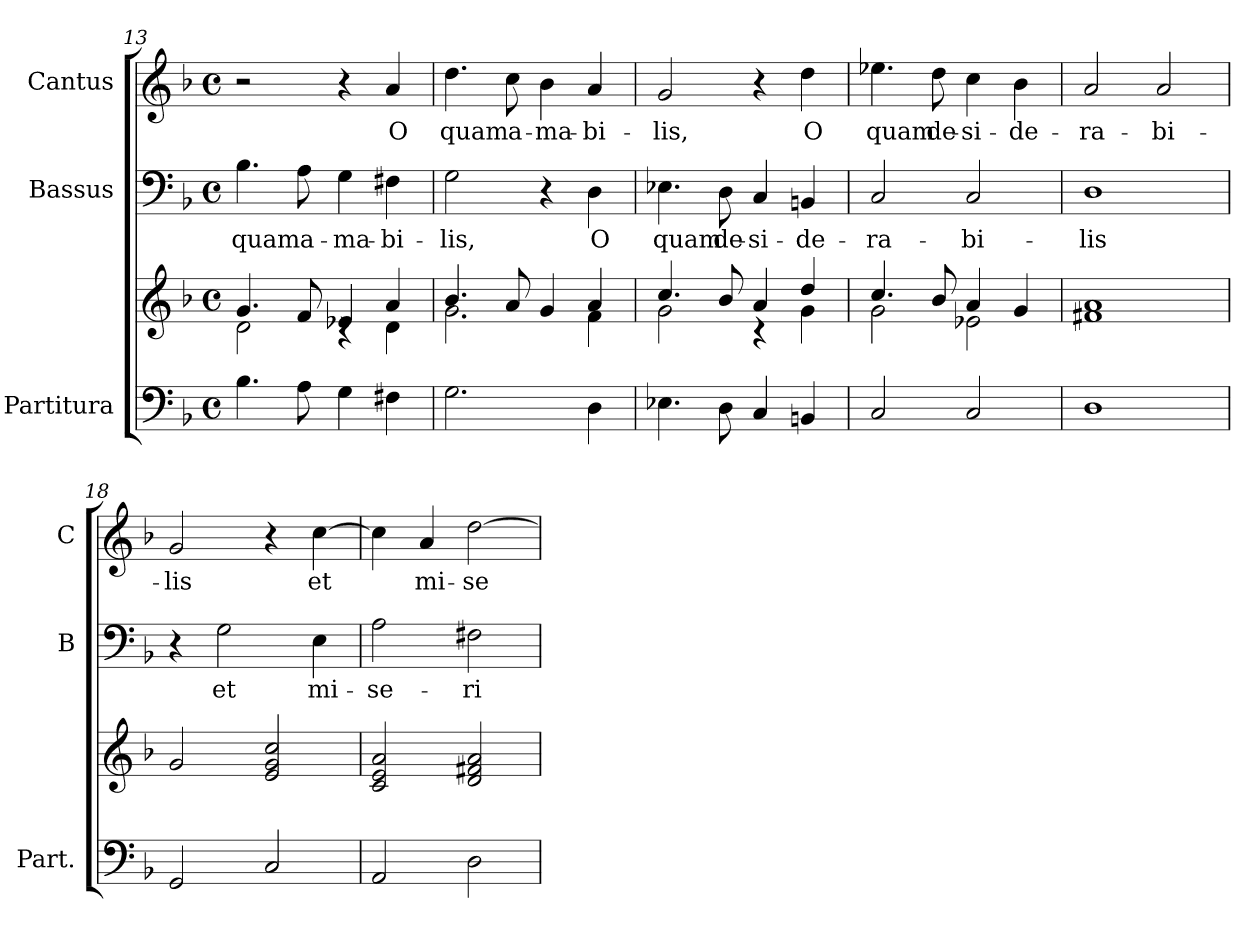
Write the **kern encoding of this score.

**kern	**kern	**kern	**text	**kern	**text
*part3	*part3	*part2	*part2	*part1	*part1
*staff4	*staff3	*staff2	*staff2	*staff1	*staff1
*I"Partitura	*	*I"Bassus	*	*I"Cantus	*
*I'Part.	*	*I'B	*	*I'C	*
*clefF4	*clefG2	*clefF4	*	*clefG2	*
*k[b-]	*k[b-]	*k[b-]	*	*k[b-]	*
*F:	*F:	*F:	*	*F:	*
*M4/4	*M4/4	*M4/4	*	*M4/4	*
*met(c)	*met(c)	*met(c)	*	*met(c)	*
=13	=13	=13	=13	=13	=13
*	*^	*	*	*	*
!	!	!	!	!LO:LY:b	!	!
4.B-\	4.g!/	2d!\	4.B-\	quam	2r	.
!	!	!	!	!LO:LY:b	!	!
8A\	8f!/	.	8A\	a-	.	.
!	!	!	!	!LO:LY:b	!	!
4G\	4e-X!/	4rc	4G\	-ma-	4r	.
!	!	!	!	!LO:LY:b	!	!
!	!	!	!	!	!	!LO:LY:b
4F#X\	4a!/	4d!\	4F#X\	-bi-	4a/	O
=14	=14	=14	=14	=14	=14	=14
!	!	!	!	!LO:LY:b	!	!
!	!	!	!	!	!	!LO:LY:b
2.G\	4.b-!/	2.g!\	2G\	-lis,	4.dd\	quam
!	!	!	!	!	!	!LO:LY:b
.	8a!/	.	.	.	8cc\	a-
!	!	!	!	!	!	!LO:LY:b
.	4g!/	.	4r	.	4b-\	-ma-
!	!	!	!	!LO:LY:b	!	!
!	!	!	!	!	!	!LO:LY:b
4D\	4a!/	4f!\	4D\	O	4a/	-bi-
=15	=15	=15	=15	=15	=15	=15
!	!	!	!	!LO:LY:b	!	!
!	!	!	!	!	!	!LO:LY:b
4.E-X\	4.cc!/	2g!\	4.E-X\	quam	2g/	-lis,
!	!	!	!	!LO:LY:b	!	!
8D\	8b-!/	.	8D\	de-	.	.
!	!	!	!	!LO:LY:b	!	!
4C/	4a!/	4rc	4C/	-si-	4r	.
!	!	!	!	!LO:LY:b	!	!
!	!	!	!	!	!	!LO:LY:b
4BBn/	4dd!/	4g!\	4BBn/	-de-	4dd\	O
!!LO:LB:g=z
=16	=16	=16	=16	=16	=16	=16
!	!	!	!	!LO:LY:b	!	!
!	!	!	!	!	!	!LO:LY:b
2C/	4.cc!/	2g!\	2C/	-ra-	4.ee-X\	quam
!	!	!	!	!	!	!LO:LY:b
.	8b-!/	.	.	.	8dd\	de-
!	!	!	!	!LO:LY:b	!	!
!	!	!	!	!	!	!LO:LY:b
2C/	4a!/	2e-X!\	2C/	-bi-	4cc\	-si-
!	!	!	!	!	!	!LO:LY:b
.	4g!/	.	.	.	4b-\	-de-
=17	=17	=17	=17	=17	=17	=17
!	!	!	!	!LO:LY:b	!	!
!	!	!	!	!	!	!LO:LY:b
1D	1a!	1f#X!	1D	-lis	2a/	-ra-
!	!	!	!	!	!	!LO:LY:b
.	.	.	.	.	2a/	-bi-
*	*v	*v	*	*	*	*
=18	=18	=18	=18	=18	=18
!	!	!	!	!	!LO:LY:b
2GG/	2g!/	4r	.	2g/	-lis
!	!	!	!LO:LY:b	!	!
.	.	2G\	et	.	.
2C/	2e!/ 2g!/ 2cc!/	.	.	4r	.
!	!	!	!LO:LY:b	!	!
!	!	!	!	!	!LO:LY:b
.	.	4E\	mi-	[4cc\	et
=19	=19	=19	=19	=19	=19
!	!	!	!LO:LY:b	!	!
2AA/	2c!/ 2e!/ 2a!/	2A\	-se-	4cc\]	.
!	!	!	!	!	!LO:LY:b
.	.	.	.	4a/	mi-
!	!	!	!LO:LY:b	!	!
!	!	!	!	!	!LO:LY:b
2D\	2d!/ 2f#X!/ 2a!/	2F#X\	-ri-	[2dd\	-se-
=	=	=	=	=	=
*-	*-	*-	*-	*-	*-
